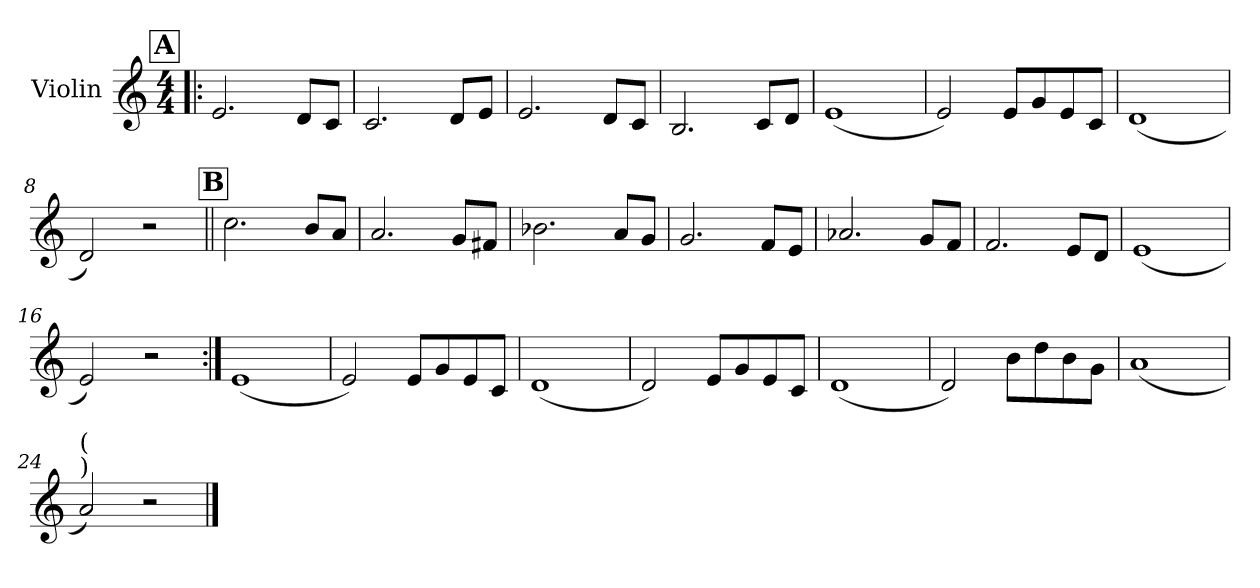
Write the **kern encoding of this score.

**kern
*part1
*staff1
*I"Violin
*I'Vln
*clefG2
*k[]
*C:
*M4/4
!!LO:REH:place=s1:a:t=A
=1!|:
2.e/
8d/L
8c/J
=2
2.c/
8d/L
8e/J
=3
2.e/
8d/L
8c/J
=4
2.B/
8c/L
8d/J
!!LO:LB:g=z
=5
(1e
=6
2e/)
8e/L
8g/
8e/
8c/J
=7
(1d
=8
2d/)
2r
!!LO:LB:g=z
!!LO:REH:place=s1:a:t=B
=9||
2.cc\
8b/L
8a/J
=10
2.a/
8g/L
8f#X/J
=11
2.b-X\
8a/L
8g/J
=12
2.g/
8f/L
8e/J
!!LO:LB:g=z
=13
2.a-X/
8g/L
8f/J
=14
2.f/
8e/L
8d/J
=15
(1e
=16
2e/)
2r
!!LO:LB:g=z
=17:|!
(1e
=18
2e/)
8e/L
8g/
8e/
8c/J
=19
(1d
=20
2d/)
8e/L
8g/
8e/
8c/J
!!LO:LB:g=z
=21
(1d
=22
2d/)
8b\L
8dd\
8b\
8g\J
=23
(1a
=24
!LO:TX:a:t=)
!LO:TX:a:t=(
2a/)
2r
==
*-
